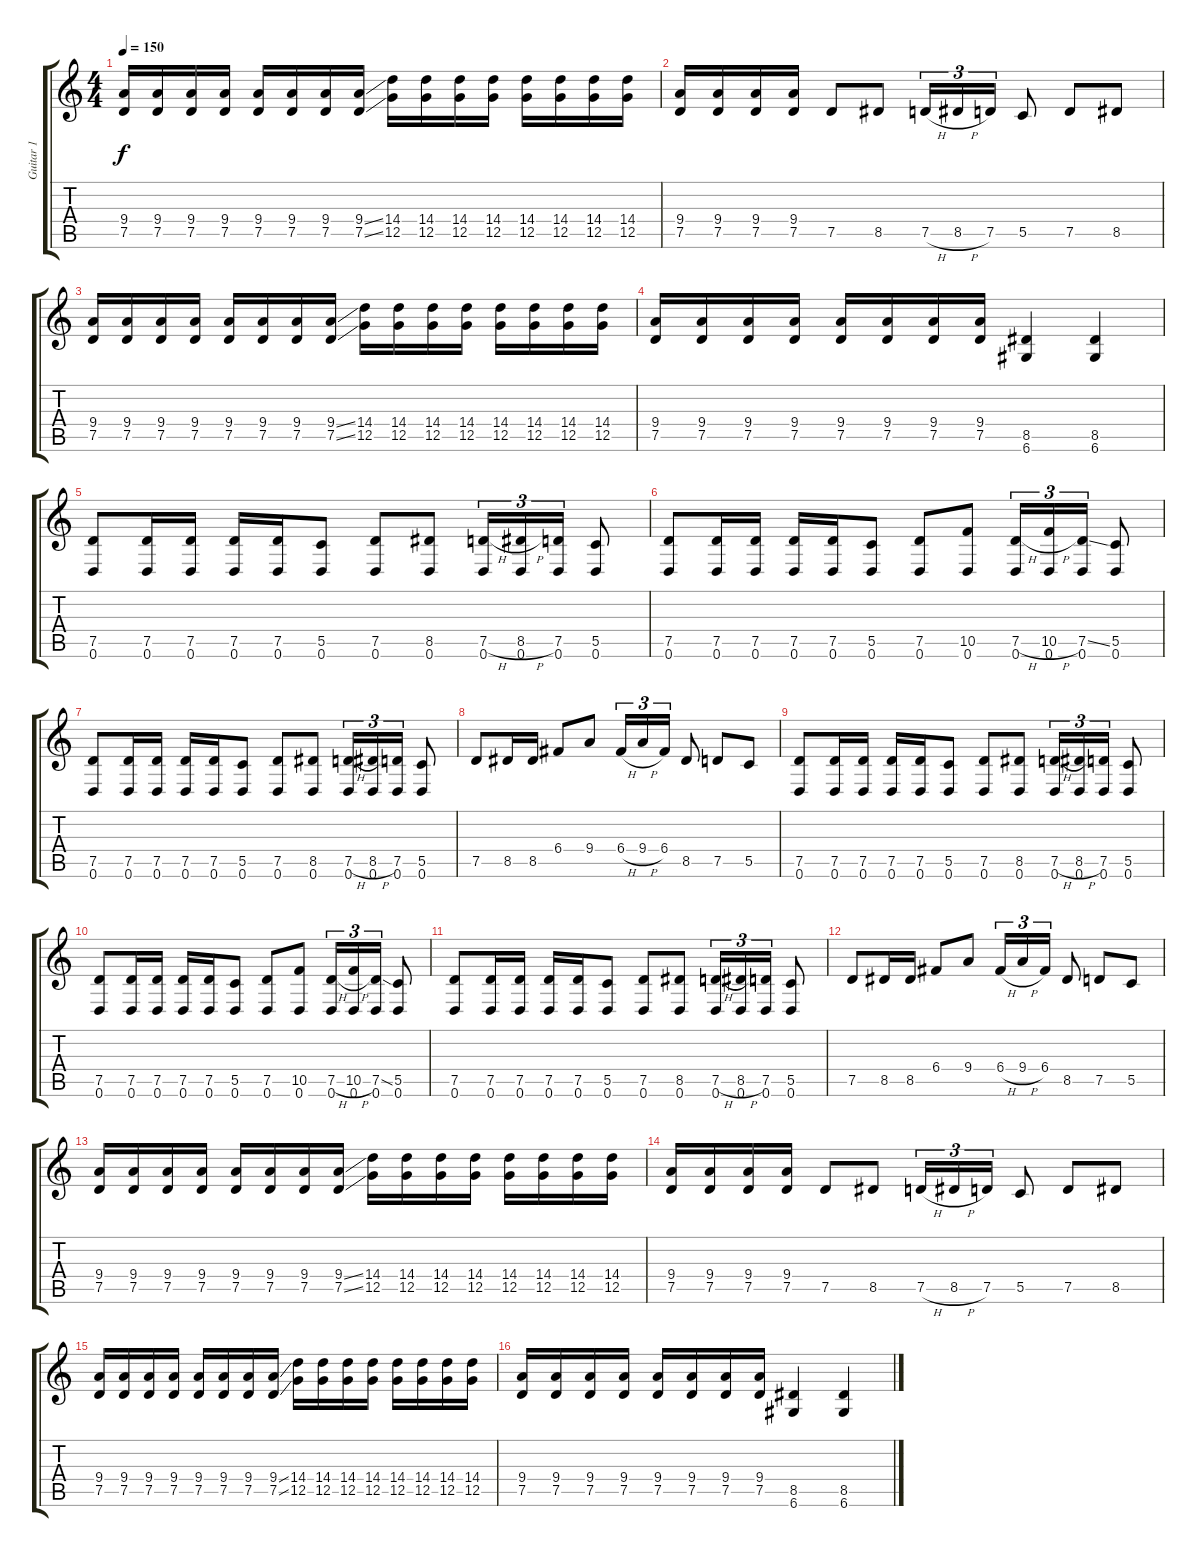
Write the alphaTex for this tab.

\track ("Guitar 1" "Guitar 1") {instrument distortionguitar}
\staff {score tabs}
\tuning (D4 A3 F3 C3 G2 D2) {hide}
\ts (4 4)
\tempo 150
\clef g2
\ks c
(9.4 7.5).16{dy f} (9.4 7.5).16 (9.4 7.5).16 (9.4 7.5).16 (9.4 7.5).16 (9.4 7.5).16 (9.4 7.5).16 (9.4{ss} 7.5{ss}).16 (14.4 12.5).16 (14.4 12.5).16 (14.4 12.5).16 (14.4 12.5).16 (14.4 12.5).16 (14.4 12.5).16 (14.4 12.5).16 (14.4 12.5).16 |
(9.4 7.5).16 (9.4 7.5).16 (9.4 7.5).16 (9.4 7.5).16 7.5.8 8.5.8 7.5{h}.16{tu (3 2)} 8.5{h}.16{tu (3 2)} 7.5.16{tu (3 2)} 5.5.8 7.5.8 8.5.8 |
(9.4 7.5).16 (9.4 7.5).16 (9.4 7.5).16 (9.4 7.5).16 (9.4 7.5).16 (9.4 7.5).16 (9.4 7.5).16 (9.4{ss} 7.5{ss}).16 (14.4 12.5).16 (14.4 12.5).16 (14.4 12.5).16 (14.4 12.5).16 (14.4 12.5).16 (14.4 12.5).16 (14.4 12.5).16 (14.4 12.5).16 |
(9.4 7.5).16 (9.4 7.5).16 (9.4 7.5).16 (9.4 7.5).16 (9.4 7.5).16 (9.4 7.5).16 (9.4 7.5).16 (9.4 7.5).16 (8.5 6.6).4 (8.5 6.6).4 |
\section ("" "")
(7.5 0.6).8 (7.5 0.6).16 (7.5 0.6).16 (7.5 0.6).16 (7.5 0.6).16 (5.5 0.6).8 (7.5 0.6).8 (8.5 0.6).8 (7.5{h} 0.6).16{tu (3 2)} (8.5{h} 0.6).16{tu (3 2)} (7.5 0.6).16{tu (3 2)} (5.5 0.6).8 |
(7.5 0.6).8 (7.5 0.6).16 (7.5 0.6).16 (7.5 0.6).16 (7.5 0.6).16 (5.5 0.6).8 (7.5 0.6).8 (10.5 0.6).8 (7.5{h} 0.6).16{tu (3 2)} (10.5{h} 0.6).16{tu (3 2)} (7.5{ss} 0.6).16{tu (3 2)} (5.5 0.6).8 |
(7.5 0.6).8 (7.5 0.6).16 (7.5 0.6).16 (7.5 0.6).16 (7.5 0.6).16 (5.5 0.6).8 (7.5 0.6).8 (8.5 0.6).8 (7.5{h} 0.6).16{tu (3 2)} (8.5{h} 0.6).16{tu (3 2)} (7.5 0.6).16{tu (3 2)} (5.5 0.6).8 |
7.5.8 8.5.16 8.5.16 6.4.8 9.4.8 6.4{h}.16{tu (3 2)} 9.4{h}.16{tu (3 2)} 6.4.16{tu (3 2)} 8.5.8 7.5.8 5.5.8 |
(7.5 0.6).8 (7.5 0.6).16 (7.5 0.6).16 (7.5 0.6).16 (7.5 0.6).16 (5.5 0.6).8 (7.5 0.6).8 (8.5 0.6).8 (7.5{h} 0.6).16{tu (3 2)} (8.5{h} 0.6).16{tu (3 2)} (7.5 0.6).16{tu (3 2)} (5.5 0.6).8 |
(7.5 0.6).8 (7.5 0.6).16 (7.5 0.6).16 (7.5 0.6).16 (7.5 0.6).16 (5.5 0.6).8 (7.5 0.6).8 (10.5 0.6).8 (7.5{h} 0.6).16{tu (3 2)} (10.5{h} 0.6).16{tu (3 2)} (7.5{ss} 0.6).16{tu (3 2)} (5.5 0.6).8 |
(7.5 0.6).8 (7.5 0.6).16 (7.5 0.6).16 (7.5 0.6).16 (7.5 0.6).16 (5.5 0.6).8 (7.5 0.6).8 (8.5 0.6).8 (7.5{h} 0.6).16{tu (3 2)} (8.5{h} 0.6).16{tu (3 2)} (7.5 0.6).16{tu (3 2)} (5.5 0.6).8 |
7.5.8 8.5.16 8.5.16 6.4.8 9.4.8 6.4{h}.16{tu (3 2)} 9.4{h}.16{tu (3 2)} 6.4.16{tu (3 2)} 8.5.8 7.5.8 5.5.8 |
\section ("" "")
(9.4 7.5).16 (9.4 7.5).16 (9.4 7.5).16 (9.4 7.5).16 (9.4 7.5).16 (9.4 7.5).16 (9.4 7.5).16 (9.4{ss} 7.5{ss}).16 (14.4 12.5).16 (14.4 12.5).16 (14.4 12.5).16 (14.4 12.5).16 (14.4 12.5).16 (14.4 12.5).16 (14.4 12.5).16 (14.4 12.5).16 |
(9.4 7.5).16 (9.4 7.5).16 (9.4 7.5).16 (9.4 7.5).16 7.5.8 8.5.8 7.5{h}.16{tu (3 2)} 8.5{h}.16{tu (3 2)} 7.5.16{tu (3 2)} 5.5.8 7.5.8 8.5.8 |
(9.4 7.5).16 (9.4 7.5).16 (9.4 7.5).16 (9.4 7.5).16 (9.4 7.5).16 (9.4 7.5).16 (9.4 7.5).16 (9.4{ss} 7.5{ss}).16 (14.4 12.5).16 (14.4 12.5).16 (14.4 12.5).16 (14.4 12.5).16 (14.4 12.5).16 (14.4 12.5).16 (14.4 12.5).16 (14.4 12.5).16 |
(9.4 7.5).16 (9.4 7.5).16 (9.4 7.5).16 (9.4 7.5).16 (9.4 7.5).16 (9.4 7.5).16 (9.4 7.5).16 (9.4 7.5).16 (8.5 6.6).4 (8.5 6.6).4
